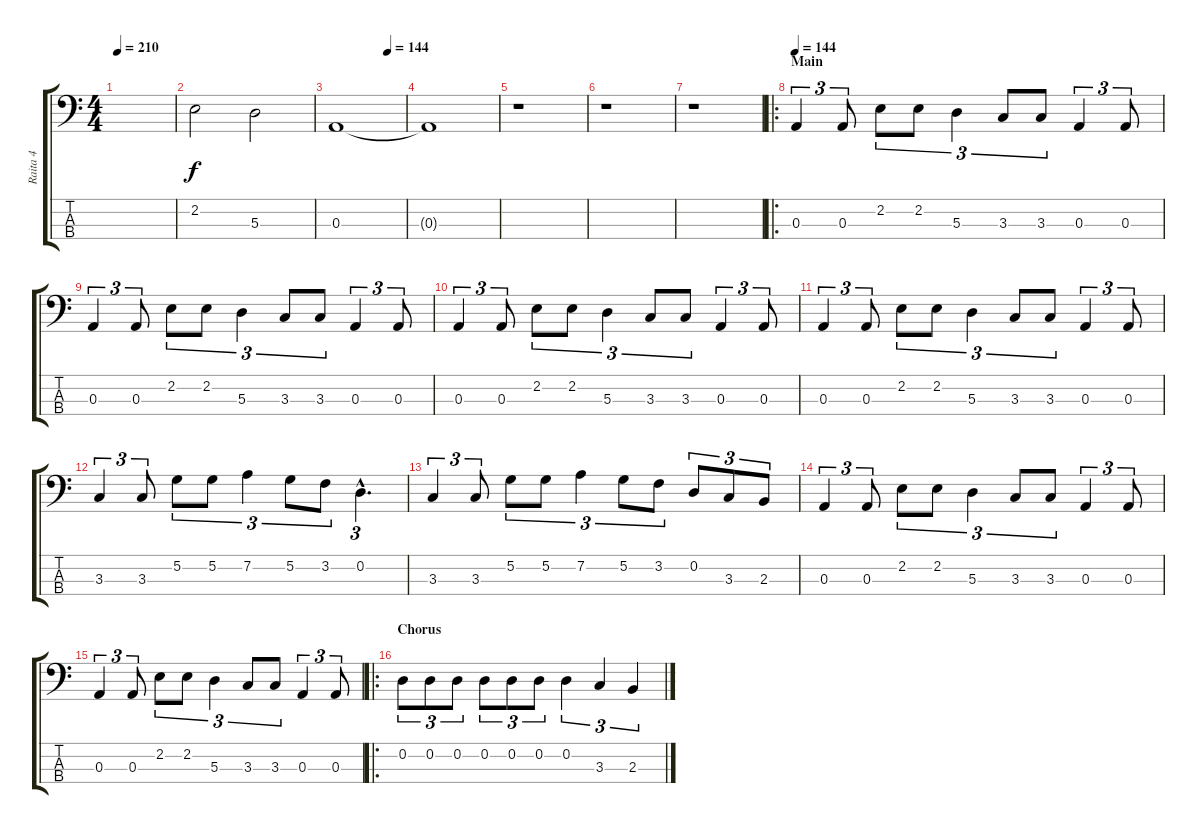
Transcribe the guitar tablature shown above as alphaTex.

\track ("Raita 4" "Raita 4") {instrument electricbassfinger}
\staff {score tabs}
\tuning (G2 D2 A1 E1) {hide}
\ts (4 4)
\tempo 210
\clef f4
\ks c
|
2.2.2 5.3.2 |
\tempo (144 0.75)
0.3.1 |
0.3{t}.1 |
r.1 |
r.1 |
r.1 |
\ro
\section ("" "Main")
\tempo 144
0.3.4{tu (3 2)} 0.3.8{tu (3 2)} 2.2.8{tu (3 2)} 2.2.8{tu (3 2)} 5.3.4{tu (3 2)} 3.3.8{tu (3 2)} 3.3.8{tu (3 2)} 0.3.4{tu (3 2)} 0.3.8{tu (3 2)} |
0.3.4{tu (3 2)} 0.3.8{tu (3 2)} 2.2.8{tu (3 2)} 2.2.8{tu (3 2)} 5.3.4{tu (3 2)} 3.3.8{tu (3 2)} 3.3.8{tu (3 2)} 0.3.4{tu (3 2)} 0.3.8{tu (3 2)} |
0.3.4{tu (3 2)} 0.3.8{tu (3 2)} 2.2.8{tu (3 2)} 2.2.8{tu (3 2)} 5.3.4{tu (3 2)} 3.3.8{tu (3 2)} 3.3.8{tu (3 2)} 0.3.4{tu (3 2)} 0.3.8{tu (3 2)} |
0.3.4{tu (3 2)} 0.3.8{tu (3 2)} 2.2.8{tu (3 2)} 2.2.8{tu (3 2)} 5.3.4{tu (3 2)} 3.3.8{tu (3 2)} 3.3.8{tu (3 2)} 0.3.4{tu (3 2)} 0.3.8{tu (3 2)} |
3.3.4{tu (3 2)} 3.3.8{tu (3 2)} 5.2.8{tu (3 2)} 5.2.8{tu (3 2)} 7.2.4{tu (3 2)} 5.2.8{tu (3 2)} 3.2.8{tu (3 2)} 0.2{hac}.4{d tu (3 2)} |
3.3.4{tu (3 2)} 3.3.8{tu (3 2)} 5.2.8{tu (3 2)} 5.2.8{tu (3 2)} 7.2.4{tu (3 2)} 5.2.8{tu (3 2)} 3.2.8{tu (3 2)} 0.2.8{tu (3 2)} 3.3.8{tu (3 2)} 2.3.8{tu (3 2)} |
0.3.4{tu (3 2)} 0.3.8{tu (3 2)} 2.2.8{tu (3 2)} 2.2.8{tu (3 2)} 5.3.4{tu (3 2)} 3.3.8{tu (3 2)} 3.3.8{tu (3 2)} 0.3.4{tu (3 2)} 0.3.8{tu (3 2)} |
0.3.4{tu (3 2)} 0.3.8{tu (3 2)} 2.2.8{tu (3 2)} 2.2.8{tu (3 2)} 5.3.4{tu (3 2)} 3.3.8{tu (3 2)} 3.3.8{tu (3 2)} 0.3.4{tu (3 2)} 0.3.8{tu (3 2)} |
\ro
\section ("" "Chorus")
0.2.8{tu (3 2)} 0.2.8{tu (3 2)} 0.2.8{tu (3 2)} 0.2.8{tu (3 2)} 0.2.8{tu (3 2)} 0.2.8{tu (3 2)} 0.2.4{tu (3 2)} 3.3.4{tu (3 2)} 2.3.4{tu (3 2)}
